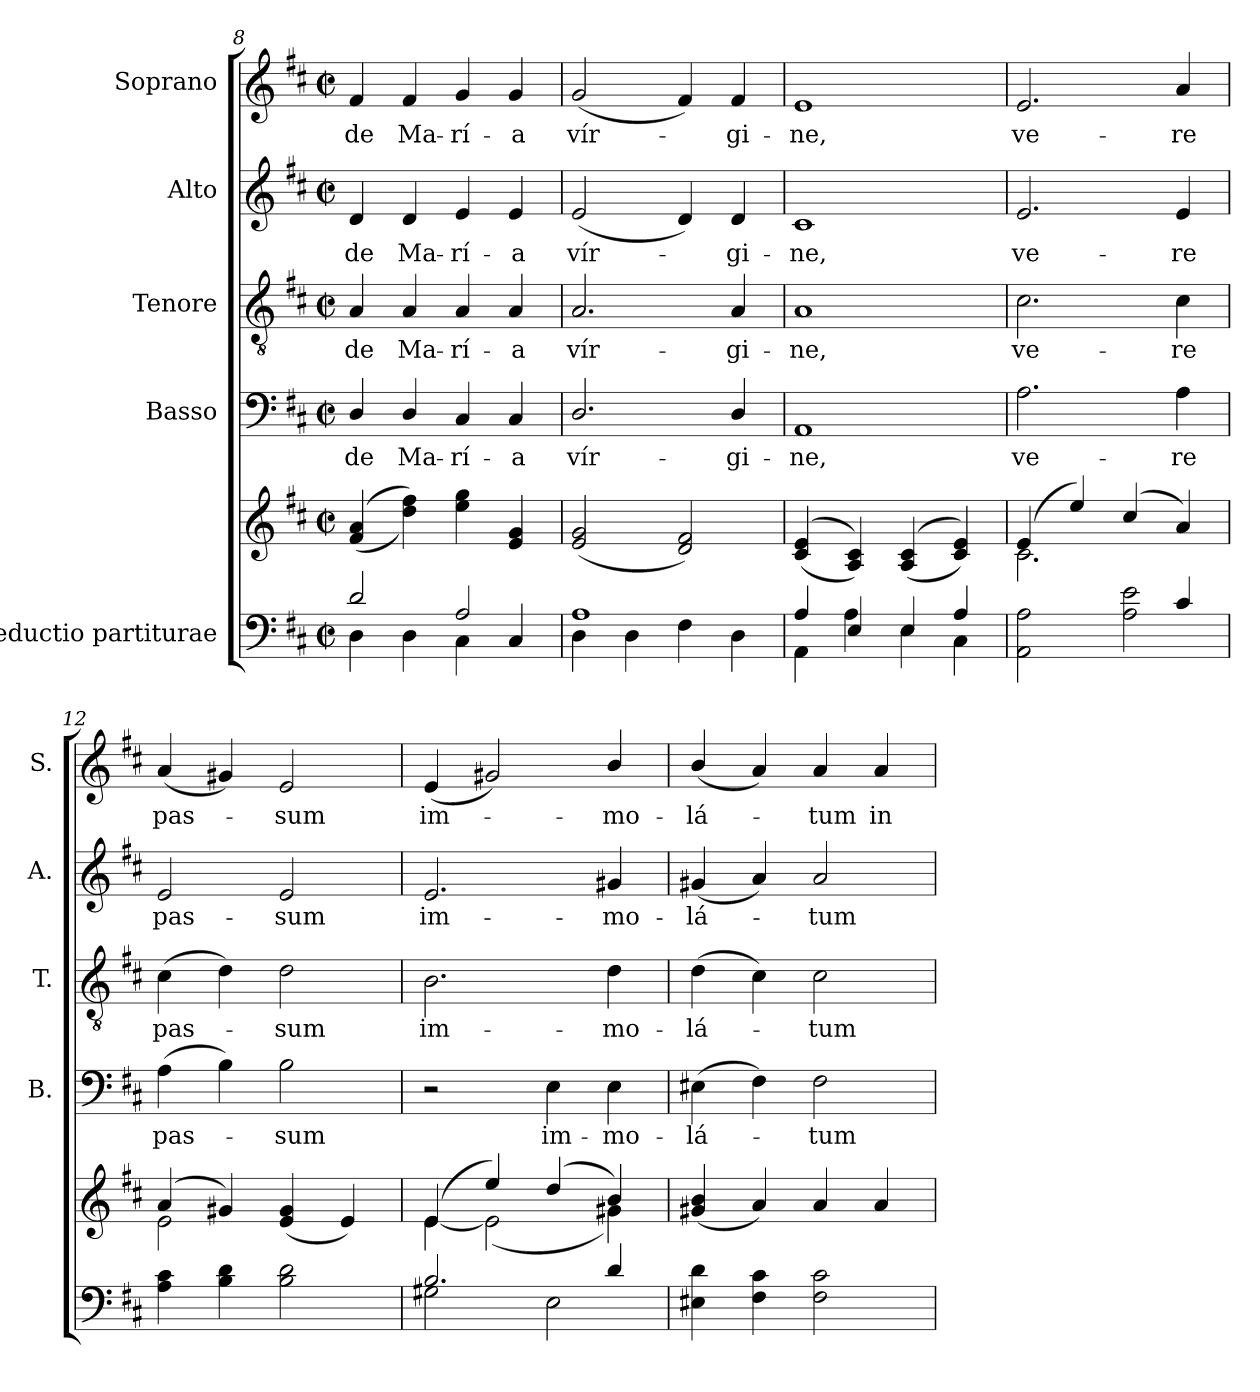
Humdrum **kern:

**kern	**kern	**kern	**text	**kern	**text	**kern	**text	**kern	**text
*part5	*part5	*part4	*part4	*part3	*part3	*part2	*part2	*part1	*part1
*staff6	*staff5	*staff4	*staff4	*staff3	*staff3	*staff2	*staff2	*staff1	*staff1
*I"Reductio partiturae	*	*I"Basso	*	*I"Tenore	*	*I"Alto	*	*I"Soprano	*
*	*	*I'B.	*	*I'T.	*	*I'A.	*	*I'S.	*
!!LO:LB:g=z
*clefF4	*clefG2	*clefF4	*	*clefGv2	*	*clefG2	*	*clefG2	*
*	*	*	*	*ITrd7c12	*	*	*	*	*
*k[f#c#]	*k[f#c#]	*k[f#c#]	*	*k[f#c#]	*	*k[f#c#]	*	*k[f#c#]	*
*D:	*D:	*D:	*	*D:	*	*D:	*	*D:	*
*M2/2	*M2/2	*M2/2	*	*M2/2	*	*M2/2	*	*M2/2	*
*met(c|)	*met(c|)	*met(c|)	*	*met(c|)	*	*met(c|)	*	*met(c|)	*
=8	=8	=8	=8	=8	=8	=8	=8	=8	=8
*^	*	*	*	*	*	*	*	*	*
!	!	!	!	!LO:LY:b:color=#000000	!	!	!	!	!	!
!	!	!	!	!	!	!LO:LY:b:color=#000000	!	!	!	!
!	!	!	!	!	!	!	!	!LO:LY:b:color=#000000	!	!
!	!	!	!	!	!	!	!	!	!	!LO:LY:b:color=#000000
2di/	4Di\	((4f#i/ 4ai	4Di/	de	4AAi/	de	4di/	de	4f#i/	de
!	!	!	!	!LO:LY:b:color=#000000	!	!	!	!	!	!
!	!	!	!	!	!	!LO:LY:b:color=#000000	!	!	!	!
!	!	!	!	!	!	!	!	!LO:LY:b:color=#000000	!	!
!	!	!	!	!	!	!	!	!	!	!LO:LY:b:color=#000000
.	4Di\	4ddi\ 4ff#i))	4Di/	Ma-	4AAi/	Ma-	4di/	Ma-	4f#i/	Ma-
!	!	!	!	!LO:LY:b:color=#000000	!	!	!	!	!	!
!	!	!	!	!	!	!LO:LY:b:color=#000000	!	!	!	!
!	!	!	!	!	!	!	!	!LO:LY:b:color=#000000	!	!
!	!	!	!	!	!	!	!	!	!	!LO:LY:b:color=#000000
2Ai/	4C#i\	4eei\ 4ggi	4C#i/	-rí-	4AAi/	-rí-	4ei/	-rí-	4gi/	-rí-
!	!	!	!	!LO:LY:b:color=#000000	!	!	!	!	!	!
!	!	!	!	!	!	!LO:LY:b:color=#000000	!	!	!	!
!	!	!	!	!	!	!	!	!LO:LY:b:color=#000000	!	!
!	!	!	!	!	!	!	!	!	!	!LO:LY:b:color=#000000
.	4C#i/	4ei/ 4gi	4C#i/	-a	4AAi/	-a	4ei/	-a	4gi/	-a
=9	=9	=9	=9	=9	=9	=9	=9	=9	=9	=9
!	!	!	!	!LO:LY:b:color=#000000	!	!	!	!	!	!
!	!	!	!	!	!	!LO:LY:b:color=#000000	!	!	!	!
!	!	!	!	!	!	!	!	!LO:LY:b:color=#000000	!	!
!	!	!	!	!	!	!	!	!	!	!LO:LY:b:color=#000000
1Ai	4Di\	(2ei/ 2gi	2.Di/	vír-	2.AAi/	vír-	(2ei/	vír-	(2gi/	vír-
.	4Di\	.	.	.	.	.	.	.	.	.
.	4F#i\	2di/ 2f#i)	.	.	.	.	4di/)	.	4f#i/)	.
!	!	!	!	!LO:LY:b:color=#000000	!	!	!	!	!	!
!	!	!	!	!	!	!LO:LY:b:color=#000000	!	!	!	!
!	!	!	!	!	!	!	!	!LO:LY:b:color=#000000	!	!
!	!	!	!	!	!	!	!	!	!	!LO:LY:b:color=#000000
.	4Di\	.	4Di/	-gi-	4AAi/	-gi-	4di/	-gi-	4f#i/	-gi-
=10	=10	=10	=10	=10	=10	=10	=10	=10	=10	=10
!	!	!	!	!LO:LY:b:color=#000000	!	!	!	!	!	!
!	!	!	!	!	!	!LO:LY:b:color=#000000	!	!	!	!
!	!	!	!	!	!	!	!	!LO:LY:b:color=#000000	!	!
!	!	!	!	!	!	!	!	!	!	!LO:LY:b:color=#000000
4Ai/	4AAi\	((4c#i/ 4ei	1AAi	-ne,	1AAi	-ne,	1c#i	-ne,	1ei	-ne,
4Ei/	4Ai\	4Ai/ 4c#i))	.	.	.	.	.	.	.	.
4Ei/	4Ei\	((4Ai/ 4c#i	.	.	.	.	.	.	.	.
4Ai/	4C#i\	4c#i/ 4ei))	.	.	.	.	.	.	.	.
=11	=11	=11	=11	=11	=11	=11	=11	=11	=11	=11
*	*	*^	*	*	*	*	*	*	*	*
!	!	!	!	!	!LO:LY:b:color=#000000	!	!	!	!	!	!
!	!	!	!	!	!	!	!LO:LY:b:color=#000000	!	!	!	!
!	!	!	!	!	!	!	!	!	!LO:LY:b:color=#000000	!	!
!	!	!	!	!	!	!	!	!	!	!	!LO:LY:b:color=#000000
2.ryy	2AAi\ 2Ai	(4ei/	2.c#i\	2.Ai\	ve-	2.C#i\	ve-	2.ei/	ve-	2.ei/	ve-
.	.	4eei/)	.	.	.	.	.	.	.	.	.
.	2Ai\ 2ei	(4cc#i/	.	.	.	.	.	.	.	.	.
!	!	!	!	!	!LO:LY:b:color=#000000	!	!	!	!	!	!
!	!	!	!	!	!	!	!LO:LY:b:color=#000000	!	!	!	!
!	!	!	!	!	!	!	!	!	!LO:LY:b:color=#000000	!	!
!	!	!	!	!	!	!	!	!	!	!	!LO:LY:b:color=#000000
4c#i/	.	4ai/)	4ryy	4Ai\	-re	4C#i\	-re	4ei/	-re	4ai/	-re
*v	*v	*	*	*	*	*	*	*	*	*	*
=12	=12	=12	=12	=12	=12	=12	=12	=12	=12	=12
!	!	!	!	!LO:LY:b:color=#000000	!	!	!	!	!	!
!	!	!	!	!	!	!LO:LY:b:color=#000000	!	!	!	!
!	!	!	!	!	!	!	!	!LO:LY:b:color=#000000	!	!
!	!	!	!	!	!	!	!	!	!	!LO:LY:b:color=#000000
4Ai\ 4c#i	(4ai/	2ei\	(4Ai\	pas-	(4C#i\	pas-	2ei/	pas-	(4ai/	pas-
4Bi\ 4di	4g#Xi/)	.	4Bi\)	.	4Di\)	.	.	.	4g#Xi/)	.
!	!	!	!	!LO:LY:b:color=#000000	!	!	!	!	!	!
!	!	!	!	!	!	!LO:LY:b:color=#000000	!	!	!	!
!	!	!	!	!	!	!	!	!LO:LY:b:color=#000000	!	!
!	!	!	!	!	!	!	!	!	!	!LO:LY:b:color=#000000
2Bi\ 2di	(4ei/ 4g#i	2ryy	2Bi\	-sum	2Di\	-sum	2ei/	-sum	2ei/	-sum
.	4ei/)	.	.	.	.	.	.	.	.	.
=13	=13	=13	=13	=13	=13	=13	=13	=13	=13	=13
*^	*	*	*	*	*	*	*	*	*	*
!	!	!	!	!	!	!	!LO:LY:b:color=#000000	!	!	!	!
!	!	!	!	!	!	!	!	!	!LO:LY:b:color=#000000	!	!
!	!	!	!	!	!	!	!	!	!	!	!LO:LY:b:color=#000000
2.Bi/	2G#Xi\	(4ei/	[4ei\	2r	.	2.BBi\	im-	2.ei/	im-	(4ei/	im-
.	.	4eei/)	(2ei\]	.	.	.	.	.	.	2g#Xi/)	.
!	!	!	!	!	!LO:LY:b:color=#000000	!	!	!	!	!	!
.	2Ei\	(4ddi/	.	4Ei\	im-	.	.	.	.	.	.
!	!	!	!	!	!LO:LY:b:color=#000000	!	!	!	!	!	!
!	!	!	!	!	!	!	!LO:LY:b:color=#000000	!	!	!	!
!	!	!	!	!	!	!	!	!	!LO:LY:b:color=#000000	!	!
!	!	!	!	!	!	!	!	!	!	!	!LO:LY:b:color=#000000
4di/	.	4bi/)	4g#Xi\)	4Ei\	-mo-	4Di\	-mo-	4g#Xi/	-mo-	4bi/	-mo-
*v	*v	*	*	*	*	*	*	*	*	*	*
*	*v	*v	*	*	*	*	*	*	*	*
=14	=14	=14	=14	=14	=14	=14	=14	=14	=14
*	*^	*	*	*	*	*	*	*	*
!	!	!	!	!LO:LY:b:color=#000000	!	!	!	!	!	!
*	*v	*v	*	*	*	*	*	*	*	*
*	*^	*	*	*	*	*	*	*	*
!	!	!	!	!	!	!LO:LY:b:color=#000000	!	!	!	!
*	*v	*v	*	*	*	*	*	*	*	*
*	*^	*	*	*	*	*	*	*	*
!	!	!	!	!	!	!	!	!LO:LY:b:color=#000000	!	!
*	*v	*v	*	*	*	*	*	*	*	*
*	*^	*	*	*	*	*	*	*	*
!	!	!	!	!	!	!	!	!	!	!LO:LY:b:color=#000000
*	*v	*v	*	*	*	*	*	*	*	*
4E#Xi\ 4di	(4g#Xi/ 4bi	(4E#Xi\	-lá-	(4Di\	-lá-	(4g#Xi/	-lá-	(4bi/	-lá-
4F#i\ 4c#i	4ai/)	4F#i\)	.	4C#i\)	.	4ai/)	.	4ai/)	.
!	!	!	!LO:LY:b:color=#000000	!	!	!	!	!	!
!	!	!	!	!	!LO:LY:b:color=#000000	!	!	!	!
!	!	!	!	!	!	!	!LO:LY:b:color=#000000	!	!
!	!	!	!	!	!	!	!	!	!LO:LY:b:color=#000000
2F#i\ 2c#i	4ai/	2F#i\	-tum	2C#i\	-tum	2ai/	-tum	4ai/	-tum
!	!	!	!	!	!	!	!	!	!LO:LY:b:color=#000000
.	4ai/	.	.	.	.	.	.	4ai/	in
=	=	=	=	=	=	=	=	=	=
*-	*-	*-	*-	*-	*-	*-	*-	*-	*-
